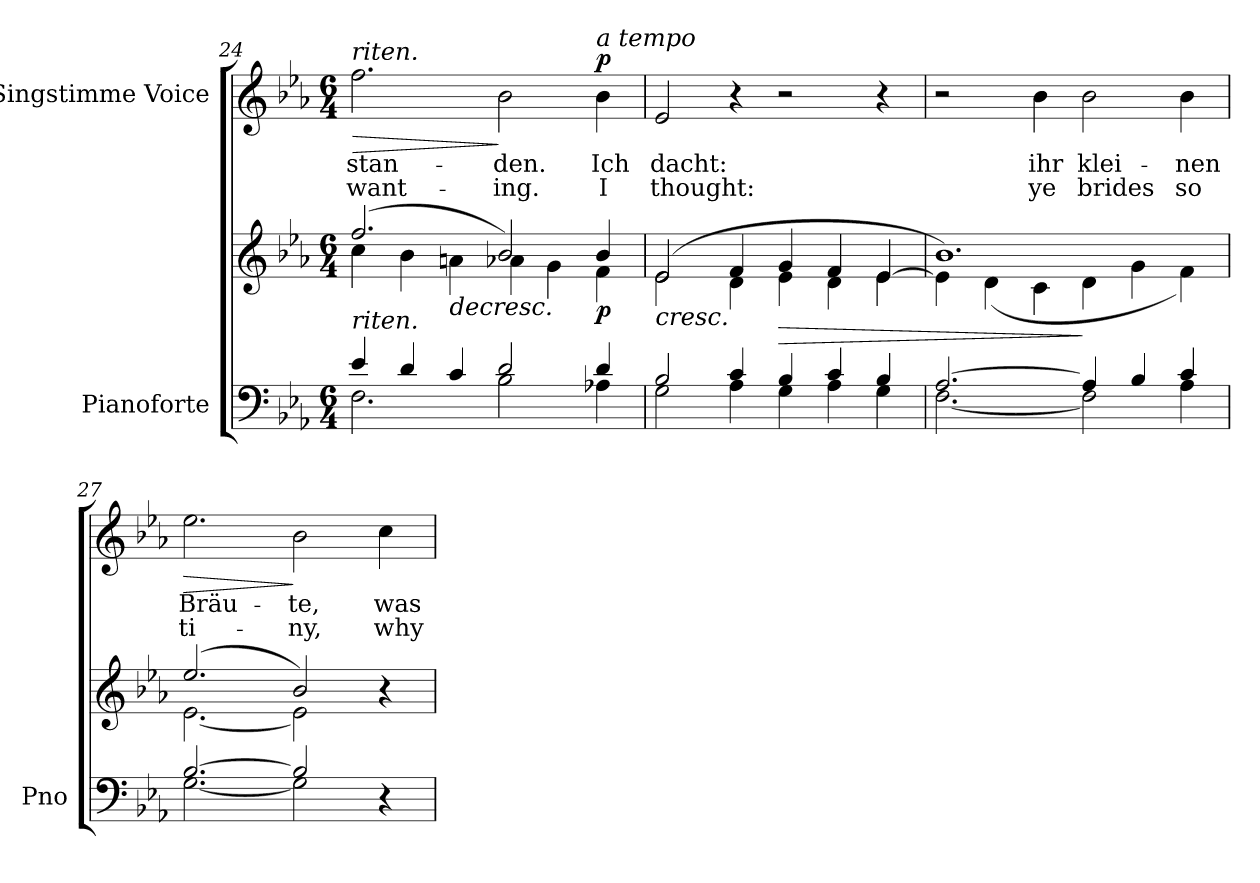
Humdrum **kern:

**kern	**kern	**dynam	**kern	**text	**text	**dynam
*part2	*part2	*part2	*part1	*part1	*part1	*part1
*staff3	*staff2	*staff2/3	*staff1	*staff1	*staff1	*staff1
*I"Pianoforte	*	*	*I"Singstimme Voice	*	*	*
*I'Pno	*	*	*	*	*	*
!!LO:LB:g=z
*clefF4	*clefG2	*	*clefG2	*	*	*
*k[b-e-a-]	*k[b-e-a-]	*	*k[b-e-a-]	*	*	*
*M6/4	*M6/4	*	*M6/4	*	*	*
=24	=24	=24	=24	=24	=24	=24
*^	*^	*	*	*	*	*
!	!	!	!	!	!LO:TX:a:i:t=riten.	!	!	!
!LO:TX:a:i:t=riten.	!	!	!	!	!	!	!	!
!	!	!	!	!	!	!LO:LY:b	!LO:LY:b	!LO:HP:b
4e-/	2.F\	(>2.ff/	4cc\	.	2.ff\	stan-	want-	>
4d/	.	.	4b-\	.	.	.	.	.
!	!	!	!	!LO:HP:b	!	!	!	!
4c/	.	.	4an\	>	.	.	.	.
!	!	!	!	!	!	!LO:LY:b	!LO:LY:b	!
2d/	2B-\	2b-/)	4a-X\	.	2b-\	-den.	-ing.	]
.	.	.	4g\	.	.	.	.	.
!	!	!	!	!	!LO:TX:a:i:t=a tempo	!	!	!
!	!	!	!	!LO:DY:b	!	!LO:LY:b	!LO:LY:b	!LO:DY:a
4d/	4A-X\	4b-/	4f\	p	4b-\	Ich	I	p
=25	=25	=25	=25	=25	=25	=25	=25	=25
!	!	!	!	!LO:HP:b	!	!LO:LY:b	!LO:LY:b	!
2B-/	2G\	(>2e-/	2e-\	<	2e-/	dacht:	thought:	.
4c/	4A-\	4f/	4d\	.	4r	.	.	.
!	!	!	!	!LO:HP:n=1:b	!	!	!	!
4B-/	4G\	4g/	4e-\	] >	2r	.	.	.
4c/	4A-\	4f/	4d\	.	.	.	.	.
4B-/	4G\	[4e-/	4e-\	.	4r	.	.	.
*v	*v	*	*	*	*	*	*	*
*	*v	*v	*	*	*	*	*
.	.	[	.	.	.	.
=26	=26	=26	=26	=26	=26	=26
*^	*^	*	*	*	*	*
[2.A-/	[2.F\	1.b-)	4e-\]	.	2r	.	.	.
.	.	.	(<4d\	.	.	.	.	.
!	!	!	!	!	!	!LO:LY:b	!LO:LY:b	!
.	.	.	4c\	.	4b-\	ihr	ye	.
!	!	!	!	!	!	!LO:LY:b	!LO:LY:b	!
4A-/]	2F\]	.	4d\	]	2b-\	klei-	brides	.
4B-/	.	.	4g\	.	.	.	.	.
!	!	!	!	!	!	!LO:LY:b	!LO:LY:b	!
4c/	4A-\	.	4f\)	.	4b-\	-nen	so	.
=27	=27	=27	=27	=27	=27	=27	=27	=27
!	!	!	!	!	!	!LO:LY:b	!LO:LY:b	!LO:HP:b
[2.B-/	[2.G\	(>2.ee-/	[2.e-\	.	2.ee-\	Bräu-	ti-	>
!	!	!	!	!	!	!LO:LY:b	!LO:LY:b	!
2B-/]	2G\]	2b-/)	2e-\]	.	2b-\	-te,	-ny,	]
!	!	!	!	!	!	!LO:LY:b	!LO:LY:b	!
4r	4ryy	4r	4ryy	.	4cc\	was	why	.
*v	*v	*	*	*	*	*	*	*
*	*v	*v	*	*	*	*	*
=	=	=	=	=	=	=
*-	*-	*-	*-	*-	*-	*-
